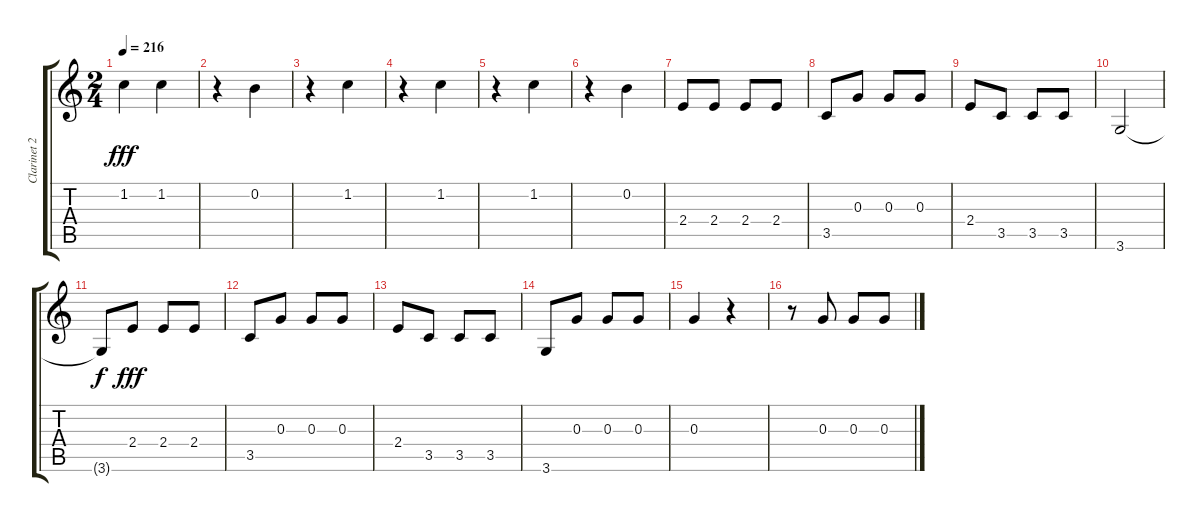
\track ("Clarinet 2" "Clarinet 2") {instrument acousticguitarnylon}
\staff {score tabs}
\tuning (E4 B3 G3 D3 A2 E2) {hide}
\ts (2 4)
\tempo 216
\clef g2
\ks c
1.2.4{dy fff} 1.2.4 |
r.4 0.2.4 |
r.4 1.2.4 |
r.4 1.2.4 |
r.4 1.2.4 |
r.4 0.2.4 |
2.4.8 2.4.8 2.4.8 2.4.8 |
3.5.8 0.3.8 0.3.8 0.3.8 |
2.4.8 3.5.8 3.5.8 3.5.8 |
3.6.2 |
3.6{t}.8{dy f} 2.4.8{dy fff} 2.4.8 2.4.8 |
3.5.8 0.3.8 0.3.8 0.3.8 |
2.4.8 3.5.8 3.5.8 3.5.8 |
3.6.8 0.3.8 0.3.8 0.3.8 |
0.3.4 r.4 |
r.8 0.3.8 0.3.8 0.3.8
